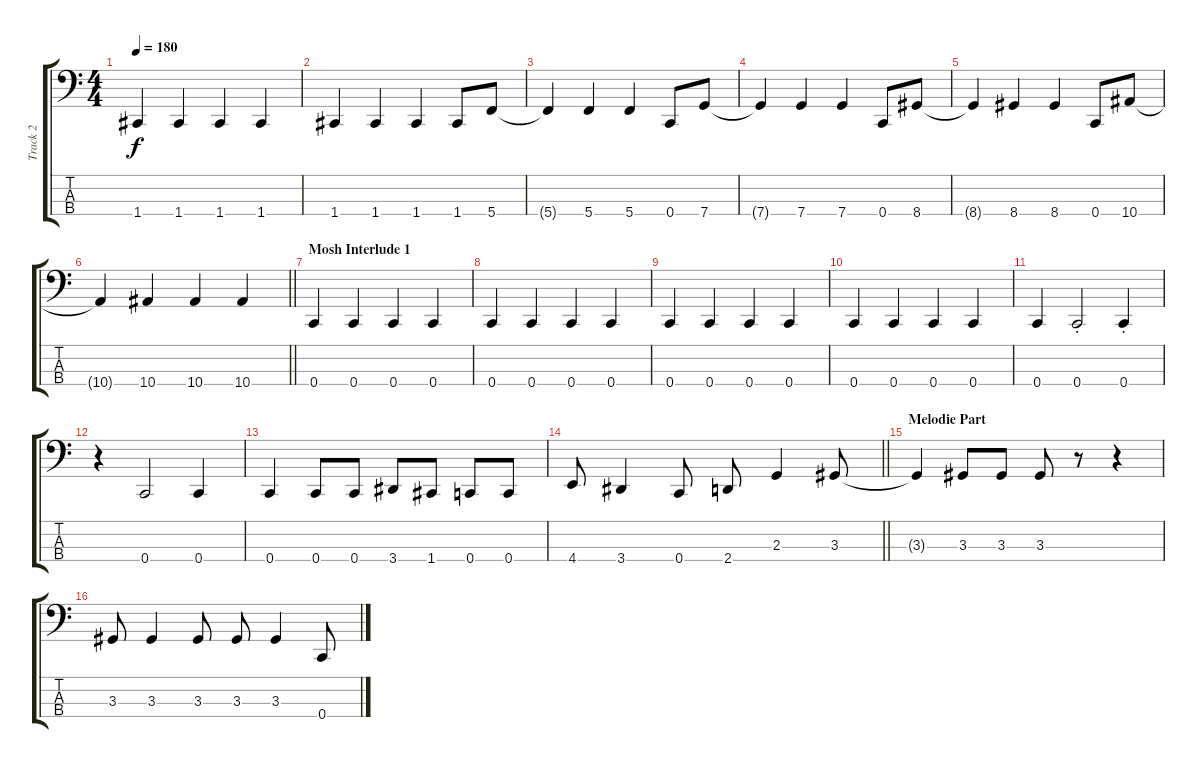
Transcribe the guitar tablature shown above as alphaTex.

\track ("Track 2" "Track 2") {instrument electricbasspick}
\staff {score tabs}
\tuning (Eb2 Bb1 F1 C1) {hide}
\ts (4 4)
\tempo 180
\clef f4
\ks c
1.4{t}.4{dy f} 1.4.4 1.4.4 1.4.4 |
1.4.4 1.4.4 1.4.4 1.4.8 5.4.8 |
5.4{t}.4 5.4.4 5.4.4 0.4.8 7.4.8 |
7.4{t}.4 7.4.4 7.4.4 0.4.8 8.4.8 |
8.4{t}.4 8.4.4 8.4.4 0.4.8 10.4.8 |
\barLineRight lightlight
10.4{t}.4 10.4.4 10.4.4 10.4.4 |
\section ("" "Mosh Interlude 1")
0.4.4 0.4.4 0.4.4 0.4.4 |
0.4.4 0.4.4 0.4.4 0.4.4 |
0.4.4 0.4.4 0.4.4 0.4.4 |
0.4.4 0.4.4 0.4.4 0.4.4 |
0.4.4 0.4{st}.2 0.4{st}.4 |
r.4 0.4.2 0.4.4 |
0.4.4 0.4.8 0.4.8 3.4.8 1.4.8 0.4.8 0.4.8 |
\barLineRight lightlight
4.4.8 3.4.4 0.4.8 2.4.8 2.3.4 3.3.8 |
\section ("" "Melodie Part")
3.3{t}.4 3.3.8 3.3.8 3.3.8 r.8 r.4 |
3.3.8 3.3.4 3.3.8 3.3.8 3.3.4 0.4.8
